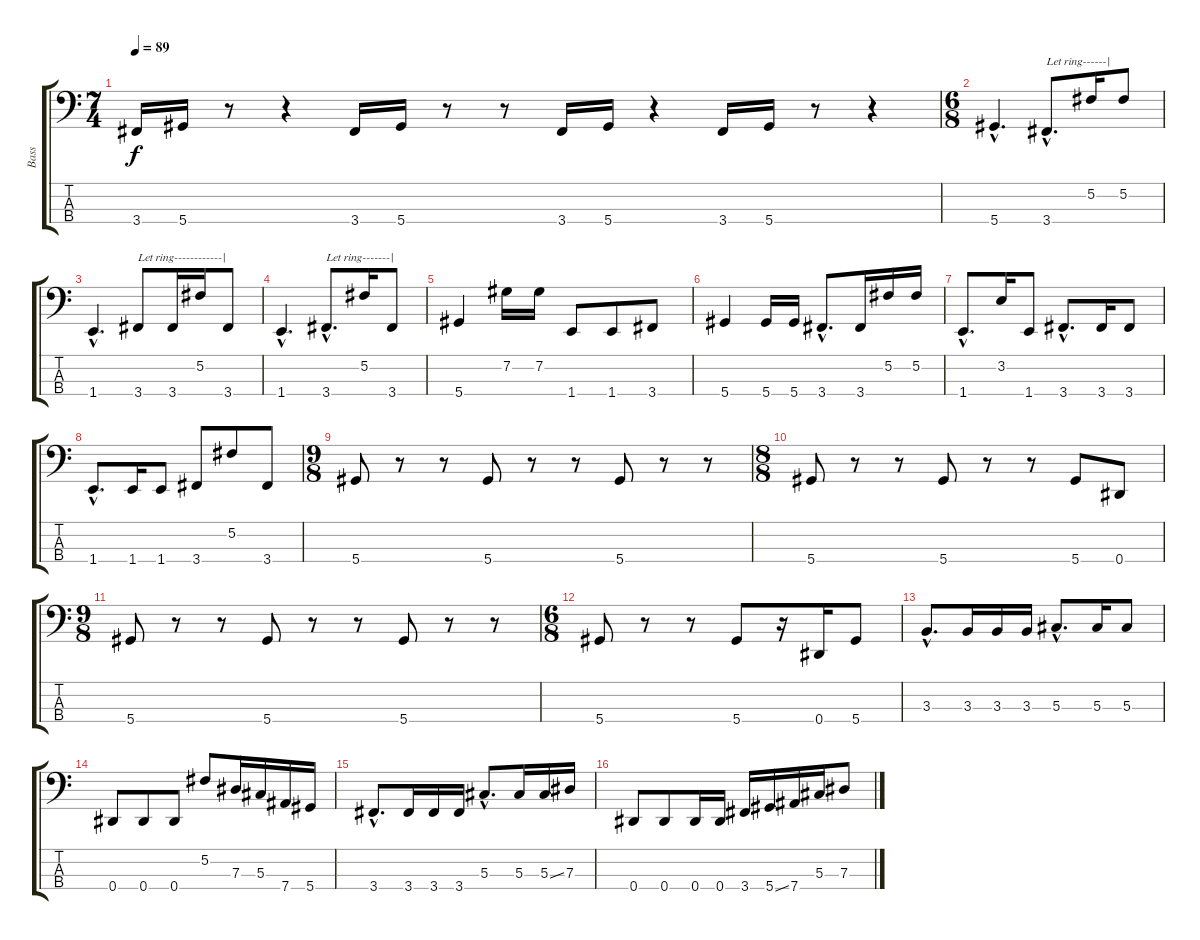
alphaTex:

\track ("Bass" "Bass") {instrument electricbasspick}
\staff {score tabs}
\tuning (Gb2 Db2 Ab1 Eb1) {hide}
\ts (7 4)
\tempo 89
\clef f4
\ks c
3.4.16{dy f} 5.4.16 r.8 r.4 3.4.16 5.4.16 r.8 r.8 3.4.16 5.4.16 r.4 3.4.16 5.4.16 r.8 r.4 |
\ts (6 8)
5.4{hac}.4{d} 3.4{hac}.8{d txt "Let ring------|"} 5.2.16 5.2.8 |
1.4{hac}.4{d} 3.4.8{txt "Let ring------------|"} 3.4.16 5.2.16 3.4.8 |
1.4{hac}.4{d} 3.4{hac}.8{d txt "Let ring-------|"} 5.2.16 3.4.8 |
5.4.4 7.2.16 7.2.16 1.4.8 1.4.8 3.4.8 |
5.4.4 5.4.16 5.4.16 3.4{hac}.8{d} 3.4.16 5.2.16 5.2.16 |
1.4{hac}.8{d} 3.2.16 1.4.8 3.4{hac}.8{d} 3.4.16 3.4.8 |
1.4{hac}.8{d} 1.4.16 1.4.8 3.4.8 5.2.8 3.4.8 |
\ts (9 8)
5.4.8 r.8 r.8 5.4.8 r.8 r.8 5.4.8 r.8 r.8 |
\ts (8 8)
5.4.8 r.8 r.8 5.4.8 r.8 r.8 5.4.8 0.4.8 |
\ts (9 8)
5.4.8 r.8 r.8 5.4.8 r.8 r.8 5.4.8 r.8 r.8 |
\ts (6 8)
5.4.8 r.8 r.8 5.4.8 r.16 0.4.16 5.4.8 |
3.3{hac}.8{d} 3.3.16 3.3.16 3.3.16 5.3{hac}.8{d} 5.3.16 5.3.8 |
0.4.8 0.4.8 0.4.8 5.2.8 7.3.16 5.3.16 7.4.16 5.4.16 |
3.4{hac}.8{d} 3.4.16 3.4.16 3.4.16 5.3{hac}.8{d} 5.3.16 5.3{ss}.16 7.3.16 |
0.4.8 0.4.8 0.4.16 0.4.16 3.4.16 5.4{ss}.16 7.4.16 5.3.16 7.3.8
